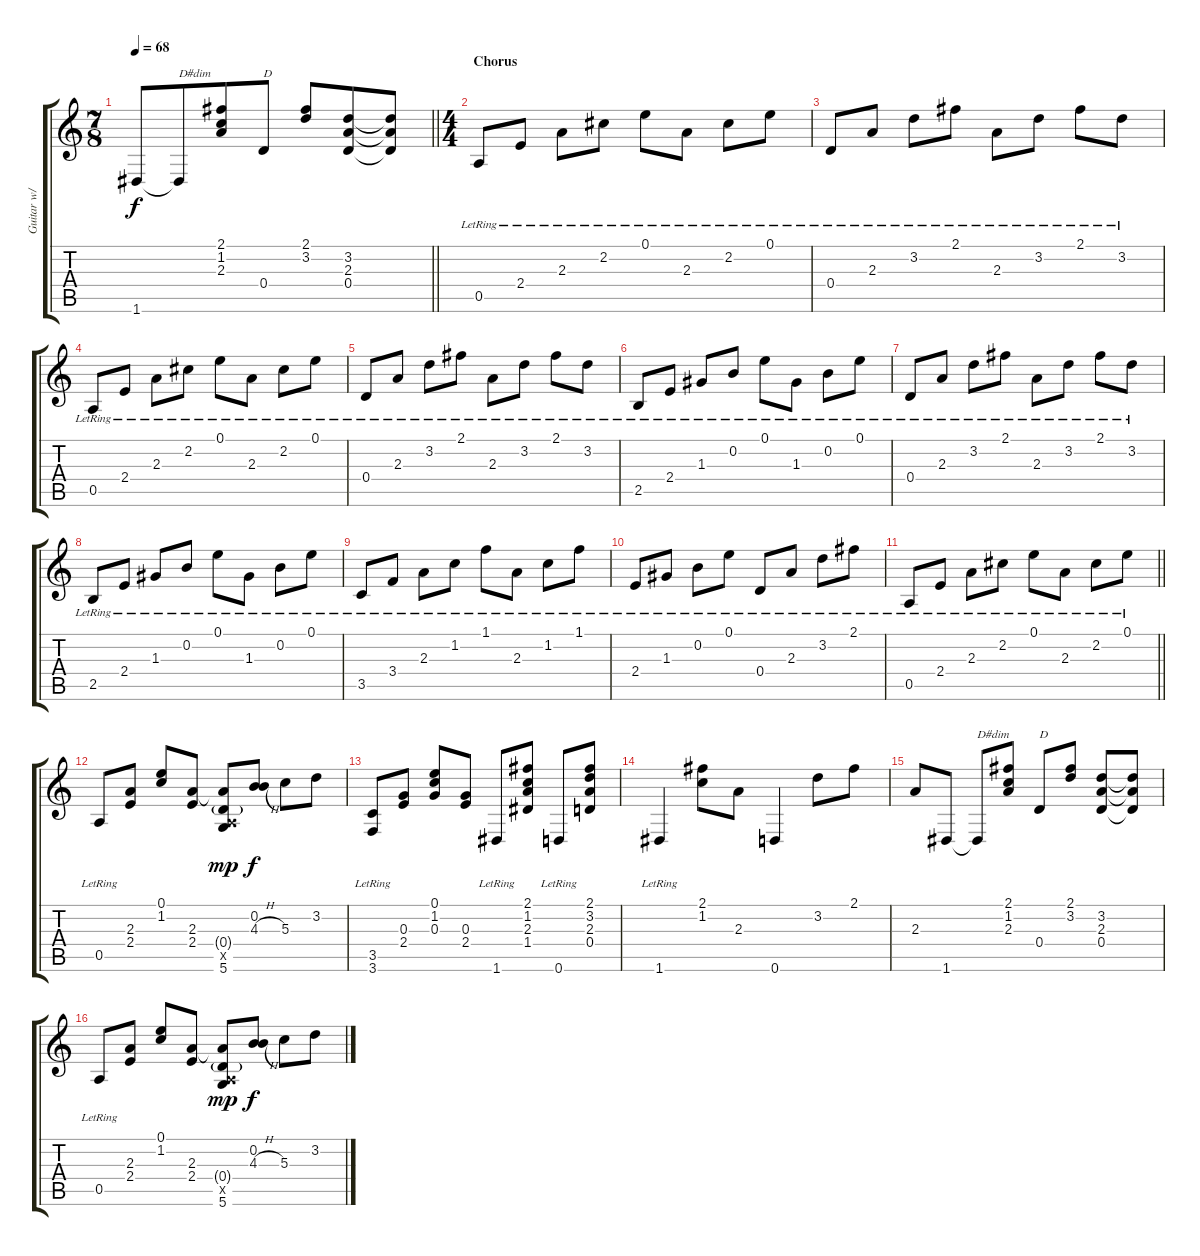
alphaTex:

\track ("Guitar w/ Flanger" "Guitar w/ ") {instrument electricguitarclean}
\staff {score tabs}
\tuning (E4 B3 G3 D3 A2 D2) {hide}
\ts (7 8)
\tempo 68
\clef g2
\barLineRight lightlight
\ks c
1.6.8{dy f} 1.6{t}.8{txt "D#dim"} (2.1 1.2 2.3).8 0.4.8{txt "D"} (2.1 3.2).8 (3.2 2.3 0.4).8 (3.2{t} 2.3{t} 0.4{t}).8 |
\ts (4 4)
\section ("" "Chorus")
0.5{lr}.8 2.4{lr}.8 2.3{lr}.8 2.2{lr}.8 0.1{lr}.8 2.3{lr}.8 2.2{lr}.8 0.1{lr}.8 |
0.4{lr}.8 2.3{lr}.8 3.2{lr}.8 2.1{lr}.8 2.3{lr}.8 3.2{lr}.8 2.1{lr}.8 3.2{lr}.8 |
0.5{lr}.8 2.4{lr}.8 2.3{lr}.8 2.2{lr}.8 0.1{lr}.8 2.3{lr}.8 2.2{lr}.8 0.1{lr}.8 |
0.4{lr}.8 2.3{lr}.8 3.2{lr}.8 2.1{lr}.8 2.3{lr}.8 3.2{lr}.8 2.1{lr}.8 3.2{lr}.8 |
2.5{lr}.8 2.4{lr}.8 1.3{lr}.8 0.2{lr}.8 0.1{lr}.8 1.3{lr}.8 0.2{lr}.8 0.1{lr}.8 |
0.4{lr}.8 2.3{lr}.8 3.2{lr}.8 2.1{lr}.8 2.3{lr}.8 3.2{lr}.8 2.1{lr}.8 3.2{lr}.8 |
2.5{lr}.8 2.4{lr}.8 1.3{lr}.8 0.2{lr}.8 0.1{lr}.8 1.3{lr}.8 0.2{lr}.8 0.1{lr}.8 |
3.5{lr}.8 3.4{lr}.8 2.3{lr}.8 1.2{lr}.8 1.1{lr}.8 2.3{lr}.8 1.2{lr}.8 1.1{lr}.8 |
2.4{lr}.8 1.3{lr}.8 0.2{lr}.8 0.1{lr}.8 0.4{lr}.8 2.3{lr}.8 3.2{lr}.8 2.1{lr}.8 |
\barLineRight lightlight
0.5{lr}.8 2.4{lr}.8 2.3{lr}.8 2.2{lr}.8 0.1{lr}.8 2.3{lr}.8 2.2{lr}.8 0.1{lr}.8 |
0.5{lr}.8 (2.3 2.4).8 (0.1 1.2).8 (2.3 2.4).8 (2.3{t} 0.4{g} 0.5{x} 5.6).8{dy mp} (0.2 4.3{h}).8{dy f} 5.3.8 3.2.8 |
(3.5{lr} 3.6{lr}).8 (0.3 2.4).8 (0.1 1.2 0.3).8 (0.3 2.4).8 1.6{lr}.8 (2.1 1.2 2.3 1.4).8 0.6{lr}.8 (2.1 3.2 2.3 0.4).8 |
1.6{lr}.4 (2.1 1.2).8 2.3.8 0.6.4 3.2.8 2.1.8 |
2.3.8 1.6.8 1.6{t}.8{txt "D#dim"} (2.1 1.2 2.3).8 0.4.8{txt "D"} (2.1 3.2).8 (3.2 2.3 0.4).8 (3.2{t} 2.3{t} 0.4{t}).8 |
0.5{lr}.8 (2.3 2.4).8 (0.1 1.2).8 (2.3 2.4).8 (2.3{t} 0.4{g} 0.5{x} 5.6).8{dy mp} (0.2 4.3{h}).8{dy f} 5.3.8 3.2.8
